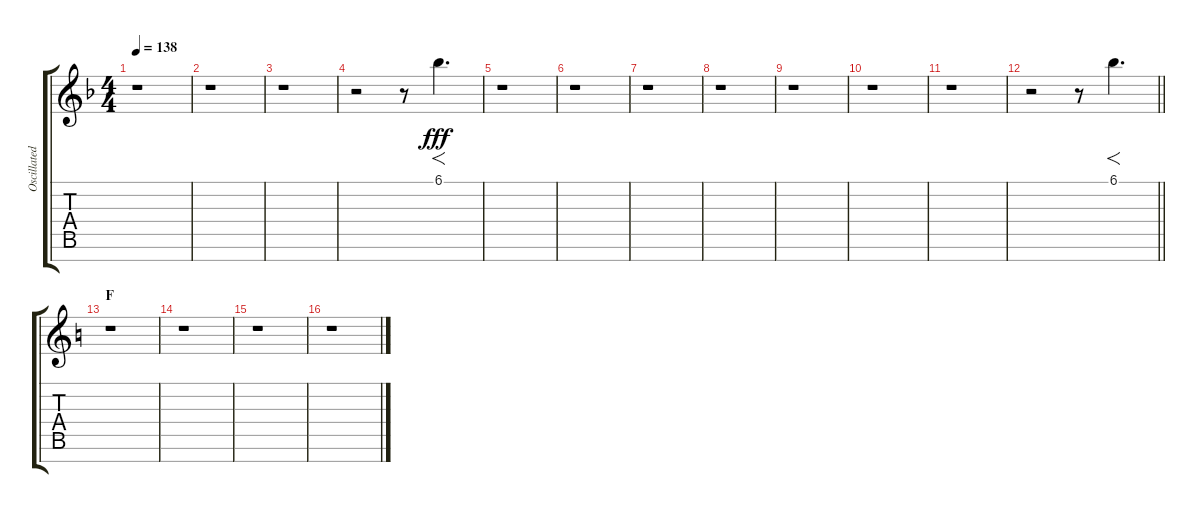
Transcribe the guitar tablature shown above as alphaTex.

\track ("Oscillated Synth." "Oscillated") {instrument pad6metallic}
\staff {score tabs}
\tuning (E5 B4 G4 D4 A3 E3 B2) {hide}
\ts (4 4)
\tempo 138
\clef g2
\ks f
r.1{dy fff} |
r.1 |
r.1 |
r.2 r.8 6.1.4{f d} |
r.1 |
r.1 |
r.1 |
r.1 |
r.1 |
r.1 |
r.1 |
\barLineRight lightlight
r.2 r.8 6.1.4{f d} |
\section ("" "F")
\ks c
r.1 |
r.1 |
r.1 |
r.1
